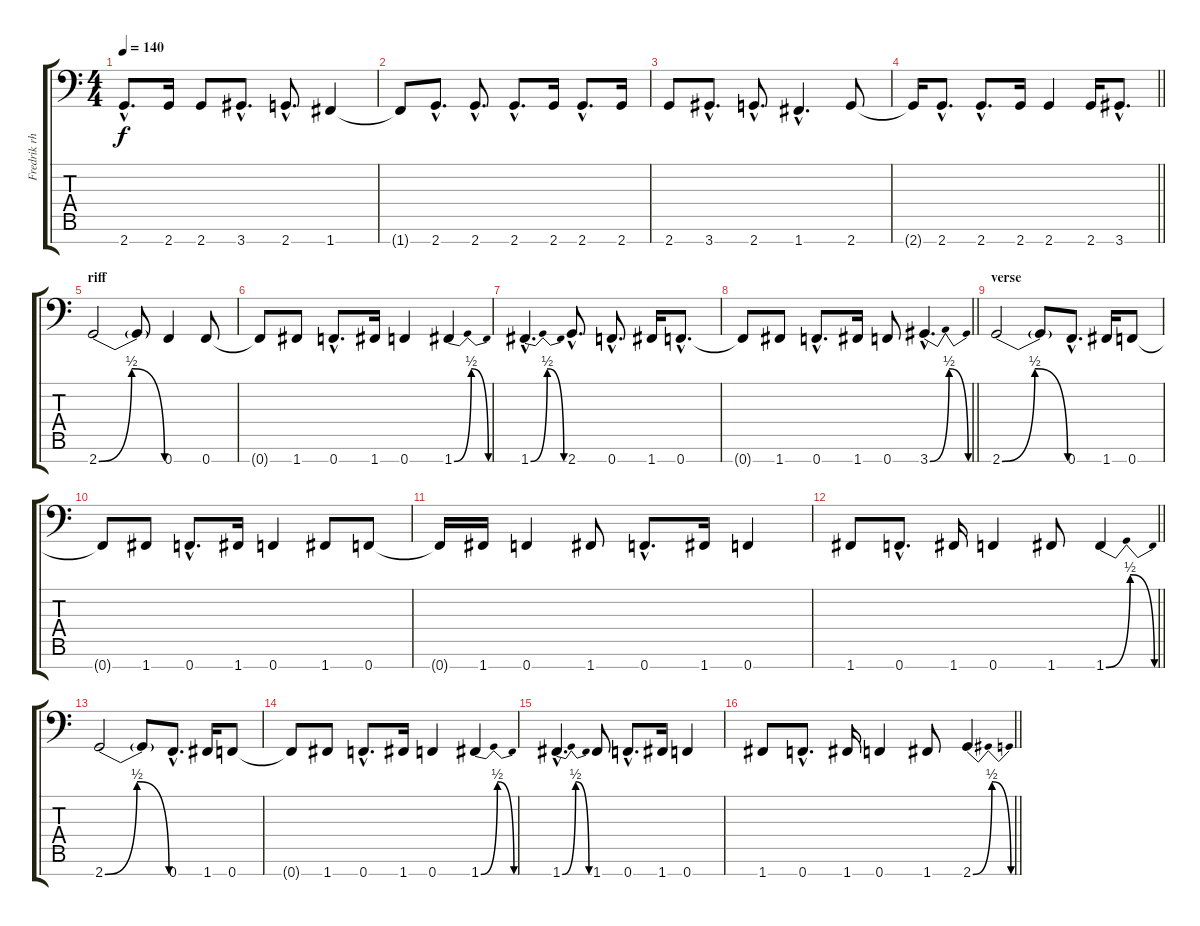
\track ("Fredrik rhythm" "Fredrik rh") {instrument overdrivenguitar}
\staff {score tabs}
\tuning (Bb3 Gb3 Db3 Ab2 Eb2 Bb1 F1) {hide}
\ts (4 4)
\tempo 140
\clef f4
\ks c
2.7{hac}.8{d dy f} 2.7.16 2.7.8 3.7{hac}.8{d} 2.7{hac}.8{d} 1.7.4 |
1.7{t}.8 2.7{hac}.8{d} 2.7{hac}.8{d} 2.7{hac}.8{d} 2.7.16 2.7{hac}.8{d} 2.7.16 |
2.7.8 3.7{hac}.8{d} 2.7{hac}.8{d} 1.7{hac}.4{d} 2.7.8 |
\barLineRight lightlight
2.7{t}.16 2.7{hac}.8{d} 2.7{hac}.8{d} 2.7.16 2.7.4 2.7.16 3.7{hac}.8{d} |
\section ("" "riff")
2.7{be (bendrelease 0 0 2 2 27 2 60 0)}.2 2.7{t}.8 0.7.4 0.7.8 |
0.7{t}.8 1.7.8 0.7{hac}.8{d} 1.7.16 0.7.4 1.7{be (bendrelease 0 0 2 2 2 2 60 0)}.4 |
1.7{be (bendrelease 0 0 2 2 2 2 60 0) hac}.4{d} 2.7{hac}.8{d} 0.7{hac}.8{d} 1.7.16 0.7{hac}.8{d} |
\barLineRight lightlight
0.7{t}.8 1.7.8 0.7{hac}.8{d} 1.7.16 0.7.8 3.7{be (bendrelease 0 0 2 2 30 2 60 0) hac}.4{d} |
\section ("" "verse")
2.7{be (bendrelease 0 0 2 2 27 2 60 0)}.2 2.7{t}.8 0.7{hac}.8{d} 1.7.16 0.7.8 |
0.7{t}.8 1.7.8 0.7{hac}.8{d} 1.7.16 0.7.4 1.7.8 0.7.8 |
0.7{t}.16 1.7.16 0.7.4 1.7.8 0.7{hac}.8{d} 1.7.16 0.7.4 |
\barLineRight lightlight
1.7.8 0.7{hac}.8{d} 1.7.16 0.7.4 1.7.8 1.7{be (bendrelease 0 0 2 2 27 2 60 0)}.4 |
2.7{be (bendrelease 0 0 2 2 27 2 60 0)}.2 2.7{t}.8 0.7{hac}.8{d} 1.7.16 0.7.8 |
0.7{t}.8 1.7.8 0.7{hac}.8{d} 1.7.16 0.7.4 1.7{be (bendrelease 0 0 2 2 2 2 60 0)}.4 |
1.7{be (bendrelease 0 0 2 2 2 2 60 0) hac}.4{d} 1.7.8 0.7{hac}.8{d} 1.7.16 0.7.4 |
\barLineRight lightlight
1.7.8 0.7{hac}.8{d} 1.7.16 0.7.4 1.7.8 2.7{be (bendrelease 0 0 2 2 27 2 60 0)}.4
